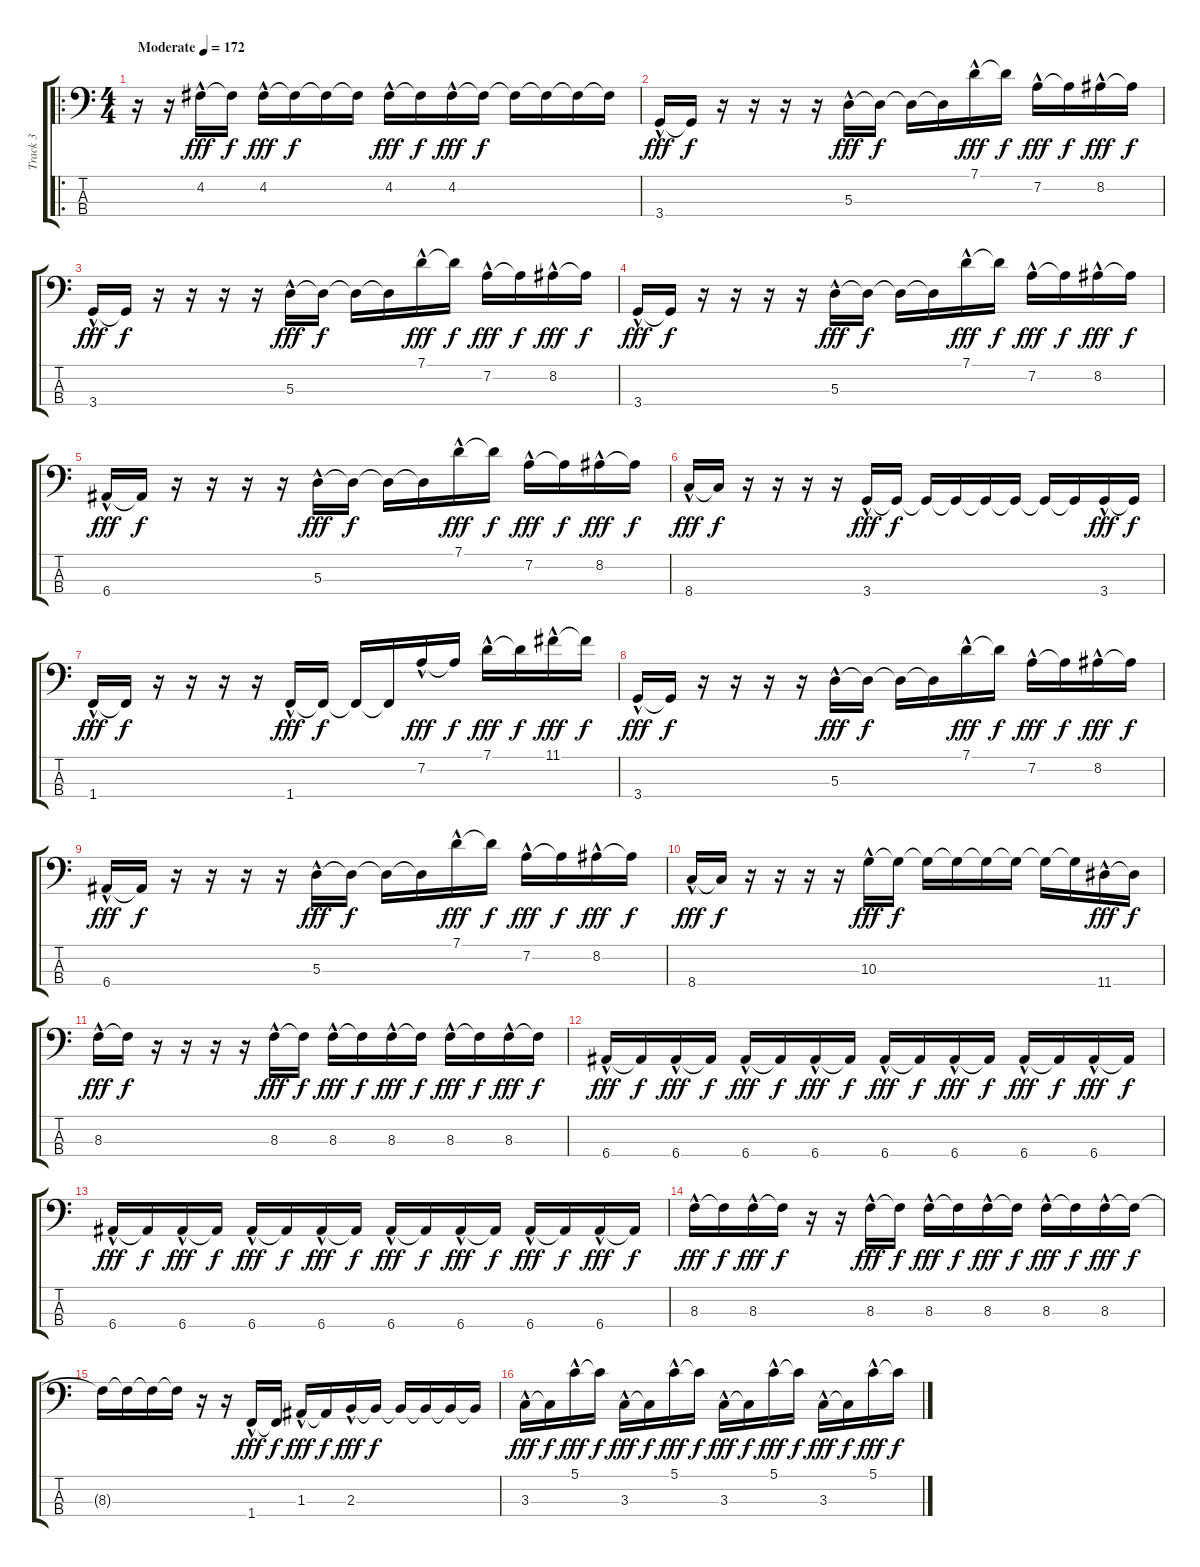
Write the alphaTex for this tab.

\track ("Track 3" "Track 3") {instrument electricbassfinger}
\staff {score tabs}
\tuning (G2 D2 A1 E1) {hide}
\ro
\ts (4 4)
\tempo (172 "Moderate")
\clef f4
\ks c
r.16{dy fff instrument electricbassfinger} r.16 4.2{hac}.16 4.2{t}.16{dy f} 4.2{hac}.16{dy fff} 4.2{t}.16{dy f} 4.2{t}.16 4.2{t}.16 4.2{hac}.16{dy fff} 4.2{t}.16{dy f} 4.2{hac}.16{dy fff} 4.2{t}.16{dy f} 4.2{t}.16 4.2{t}.16 4.2{t}.16 4.2{t}.16 |
3.4{hac}.16{dy fff} 3.4{t}.16{dy f} r.16 r.16 r.16 r.16 5.3{hac}.16{dy fff} 5.3{t}.16{dy f} 5.3{t}.16 5.3{t}.16 7.1{hac}.16{dy fff} 7.1{t}.16{dy f} 7.2{hac}.16{dy fff} 7.2{t}.16{dy f} 8.2{hac}.16{dy fff} 8.2{t}.16{dy f} |
3.4{hac}.16{dy fff} 3.4{t}.16{dy f} r.16 r.16 r.16 r.16 5.3{hac}.16{dy fff} 5.3{t}.16{dy f} 5.3{t}.16 5.3{t}.16 7.1{hac}.16{dy fff} 7.1{t}.16{dy f} 7.2{hac}.16{dy fff} 7.2{t}.16{dy f} 8.2{hac}.16{dy fff} 8.2{t}.16{dy f} |
3.4{hac}.16{dy fff} 3.4{t}.16{dy f} r.16 r.16 r.16 r.16 5.3{hac}.16{dy fff} 5.3{t}.16{dy f} 5.3{t}.16 5.3{t}.16 7.1{hac}.16{dy fff} 7.1{t}.16{dy f} 7.2{hac}.16{dy fff} 7.2{t}.16{dy f} 8.2{hac}.16{dy fff} 8.2{t}.16{dy f} |
6.4{hac}.16{dy fff} 6.4{t}.16{dy f} r.16 r.16 r.16 r.16 5.3{hac}.16{dy fff} 5.3{t}.16{dy f} 5.3{t}.16 5.3{t}.16 7.1{hac}.16{dy fff} 7.1{t}.16{dy f} 7.2{hac}.16{dy fff} 7.2{t}.16{dy f} 8.2{hac}.16{dy fff} 8.2{t}.16{dy f} |
8.4{hac}.16{dy fff} 8.4{t}.16{dy f} r.16 r.16 r.16 r.16 3.4{hac}.16{dy fff} 3.4{t}.16{dy f} 3.4{t}.16 3.4{t}.16 3.4{t}.16 3.4{t}.16 3.4{t}.16 3.4{t}.16 3.4{hac}.16{dy fff} 3.4{t}.16{dy f} |
1.4{hac}.16{dy fff} 1.4{t}.16{dy f} r.16 r.16 r.16 r.16 1.4{hac}.16{dy fff} 1.4{t}.16{dy f} 1.4{t}.16 1.4{t}.16 7.2{hac}.16{dy fff} 7.2{t}.16{dy f} 7.1{hac}.16{dy fff} 7.1{t}.16{dy f} 11.1{hac}.16{dy fff} 11.1{t}.16{dy f} |
3.4{hac}.16{dy fff} 3.4{t}.16{dy f} r.16 r.16 r.16 r.16 5.3{hac}.16{dy fff} 5.3{t}.16{dy f} 5.3{t}.16 5.3{t}.16 7.1{hac}.16{dy fff} 7.1{t}.16{dy f} 7.2{hac}.16{dy fff} 7.2{t}.16{dy f} 8.2{hac}.16{dy fff} 8.2{t}.16{dy f} |
6.4{hac}.16{dy fff} 6.4{t}.16{dy f} r.16 r.16 r.16 r.16 5.3{hac}.16{dy fff} 5.3{t}.16{dy f} 5.3{t}.16 5.3{t}.16 7.1{hac}.16{dy fff} 7.1{t}.16{dy f} 7.2{hac}.16{dy fff} 7.2{t}.16{dy f} 8.2{hac}.16{dy fff} 8.2{t}.16{dy f} |
8.4{hac}.16{dy fff} 8.4{t}.16{dy f} r.16 r.16 r.16 r.16 10.3{hac}.16{dy fff} 10.3{t}.16{dy f} 10.3{t}.16 10.3{t}.16 10.3{t}.16 10.3{t}.16 10.3{t}.16 10.3{t}.16 11.4{hac}.16{dy fff} 11.4{t}.16{dy f} |
8.3{hac}.16{dy fff} 8.3{t}.16{dy f} r.16 r.16 r.16 r.16 8.3{hac}.16{dy fff} 8.3{t}.16{dy f} 8.3{hac}.16{dy fff} 8.3{t}.16{dy f} 8.3{hac}.16{dy fff} 8.3{t}.16{dy f} 8.3{hac}.16{dy fff} 8.3{t}.16{dy f} 8.3{hac}.16{dy fff} 8.3{t}.16{dy f} |
6.4{hac}.16{dy fff} 6.4{t}.16{dy f} 6.4{hac}.16{dy fff} 6.4{t}.16{dy f} 6.4{hac}.16{dy fff} 6.4{t}.16{dy f} 6.4{hac}.16{dy fff} 6.4{t}.16{dy f} 6.4{hac}.16{dy fff} 6.4{t}.16{dy f} 6.4{hac}.16{dy fff} 6.4{t}.16{dy f} 6.4{hac}.16{dy fff} 6.4{t}.16{dy f} 6.4{hac}.16{dy fff} 6.4{t}.16{dy f} |
6.4{hac}.16{dy fff} 6.4{t}.16{dy f} 6.4{hac}.16{dy fff} 6.4{t}.16{dy f} 6.4{hac}.16{dy fff} 6.4{t}.16{dy f} 6.4{hac}.16{dy fff} 6.4{t}.16{dy f} 6.4{hac}.16{dy fff} 6.4{t}.16{dy f} 6.4{hac}.16{dy fff} 6.4{t}.16{dy f} 6.4{hac}.16{dy fff} 6.4{t}.16{dy f} 6.4{hac}.16{dy fff} 6.4{t}.16{dy f} |
8.3{hac}.16{dy fff} 8.3{t}.16{dy f} 8.3{hac}.16{dy fff} 8.3{t}.16{dy f} r.16 r.16 8.3{hac}.16{dy fff} 8.3{t}.16{dy f} 8.3{hac}.16{dy fff} 8.3{t}.16{dy f} 8.3{hac}.16{dy fff} 8.3{t}.16{dy f} 8.3{hac}.16{dy fff} 8.3{t}.16{dy f} 8.3{hac}.16{dy fff} 8.3{t}.16{dy f} |
8.3{t}.16 8.3{t}.16 8.3{t}.16 8.3{t}.16 r.16 r.16 1.4{hac}.16{dy fff} 1.4{t}.16{dy f} 1.3{hac}.16{dy fff} 1.3{t}.16{dy f} 2.3{hac}.16{dy fff} 2.3{t}.16{dy f} 2.3{t}.16 2.3{t}.16 2.3{t}.16 2.3{t}.16 |
3.3{hac}.16{dy fff} 3.3{t}.16{dy f} 5.1{hac}.16{dy fff} 5.1{t}.16{dy f} 3.3{hac}.16{dy fff} 3.3{t}.16{dy f} 5.1{hac}.16{dy fff} 5.1{t}.16{dy f} 3.3{hac}.16{dy fff} 3.3{t}.16{dy f} 5.1{hac}.16{dy fff} 5.1{t}.16{dy f} 3.3{hac}.16{dy fff} 3.3{t}.16{dy f} 5.1{hac}.16{dy fff} 5.1{t}.16{dy f}
